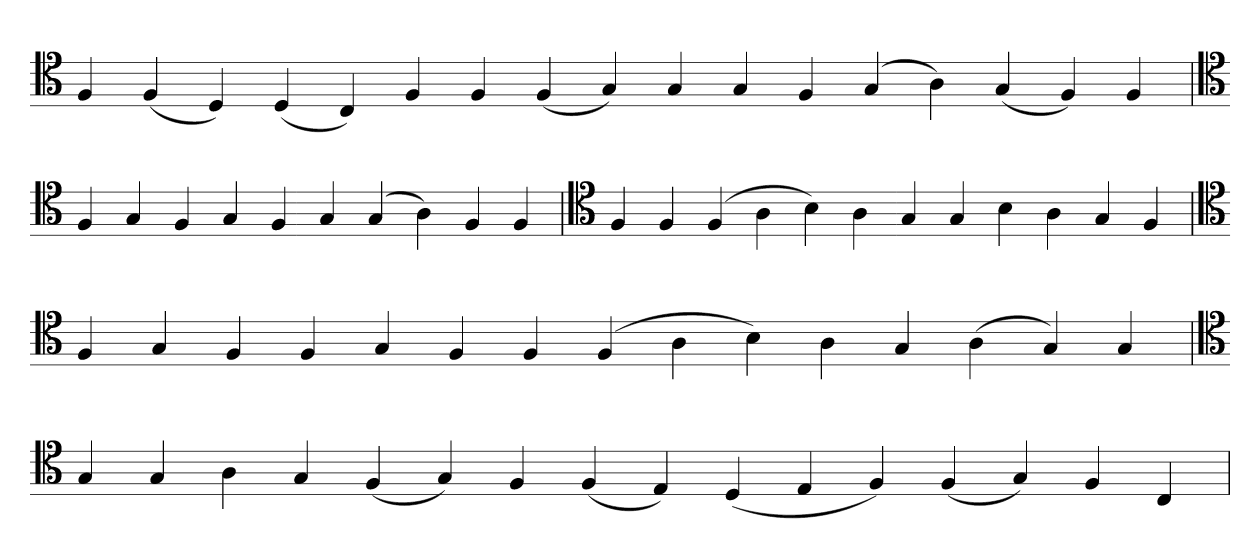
**kern
*part1
*staff1
*clefC4
=
4F
(4F
4D)
(4D
4C)
4F
4F
(4F
4G)
4G
4G
4F
(4G
4A)
(4G
4F)
4F
='
*clefC4
4F
4G
4F
4G
4F
4G
(4G
4A)
4F
4F
='
*clefC4
4F
4F
(4F
4A
4B)
4A
4G
4G
4B
4A
4G
4F
='
*clefC4
4F
4G
4F
4F
4G
4F
4F
(4F
4A
4B)
4A
4G
(4A
4G)
4G
=
*clefC4
4G
4G
4A
4G
(4F
4G)
4F
(4F
4E)
(4D
4E
4F)
(4F
4G)
4F
4C
='
*-
